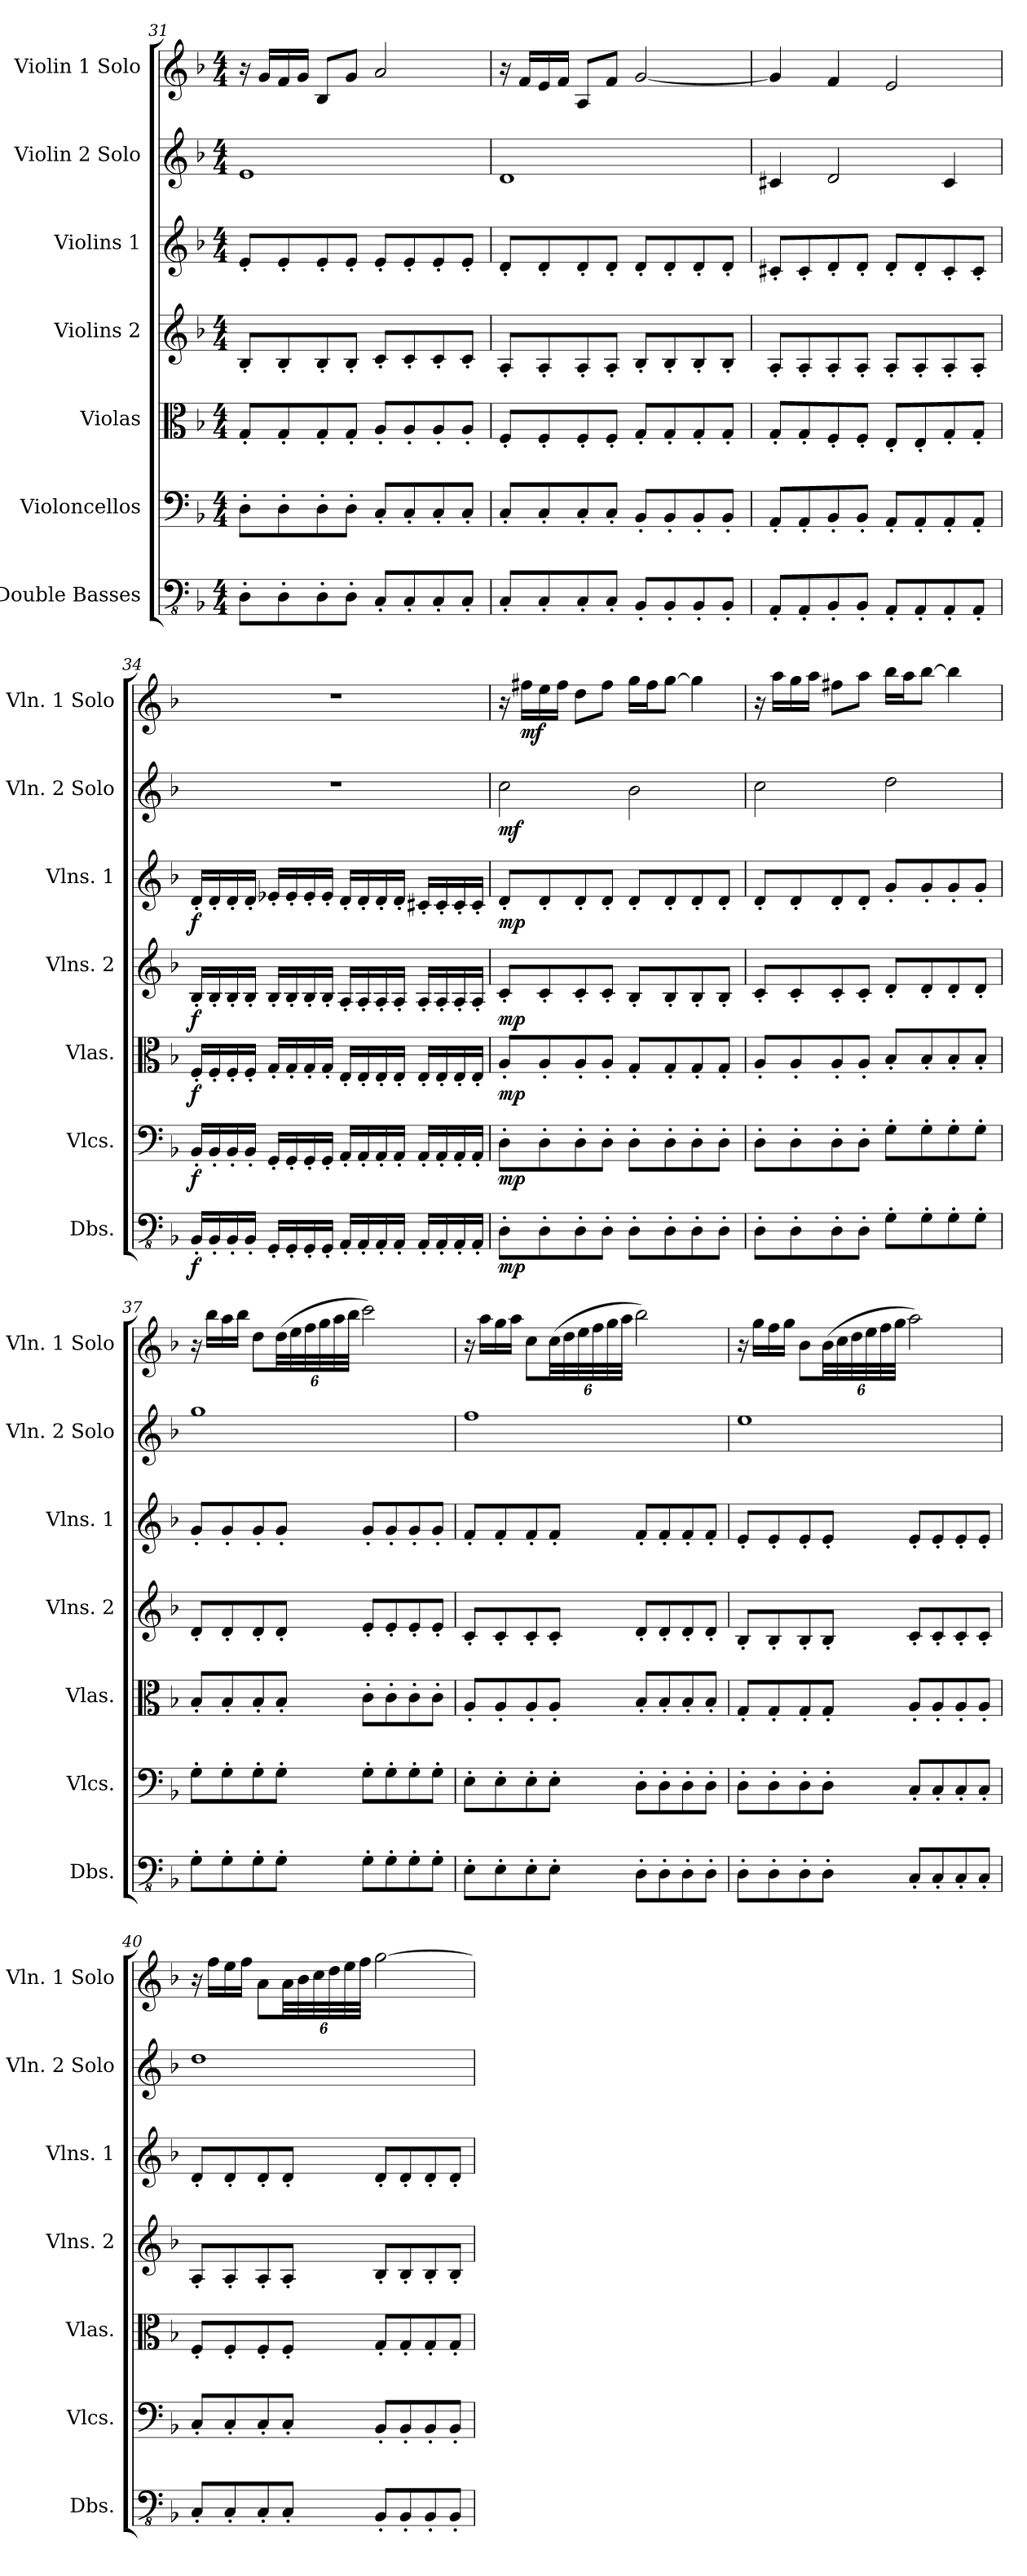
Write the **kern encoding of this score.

**kern	**dynam	**kern	**dynam	**kern	**dynam	**kern	**dynam	**kern	**dynam	**kern	**dynam	**kern	**dynam
*part7	*part7	*part6	*part6	*part5	*part5	*part4	*part4	*part3	*part3	*part2	*part2	*part1	*part1
*staff7	*staff7	*staff6	*staff6	*staff5	*staff5	*staff4	*staff4	*staff3	*staff3	*staff2	*staff2	*staff1	*staff1
*I"Double Basses	*	*I"Violoncellos	*	*I"Violas	*	*I"Violins 2	*	*I"Violins 1	*	*I"Violin 2 Solo	*	*I"Violin 1 Solo	*
*I'Dbs.	*	*I'Vlcs.	*	*I'Vlas.	*	*I'Vlns. 2	*	*I'Vlns. 1	*	*I'Vln. 2 Solo	*	*I'Vln. 1 Solo	*
*clefFv4	*	*clefF4	*	*clefC3	*	*clefG2	*	*clefG2	*	*clefG2	*	*clefG2	*
*k[b-]	*	*k[b-]	*	*k[b-]	*	*k[b-]	*	*k[b-]	*	*k[b-]	*	*k[b-]	*
*M4/4	*	*M4/4	*	*M4/4	*	*M4/4	*	*M4/4	*	*M4/4	*	*M4/4	*
=31	=31	=31	=31	=31	=31	=31	=31	=31	=31	=31	=31	=31	=31
8DD'\L	.	8D'\L	.	8G'/L	.	8B-'/L	.	8e'/L	.	1e	.	16r	.
.	.	.	.	.	.	.	.	.	.	.	.	16g/LL	.
8DD'\	.	8D'\	.	8G'/	.	8B-'/	.	8e'/	.	.	.	16f/	.
.	.	.	.	.	.	.	.	.	.	.	.	16g/JJ	.
8DD'\	.	8D'\	.	8G'/	.	8B-'/	.	8e'/	.	.	.	8B-/L	.
8DD'\J	.	8D'\J	.	8G'/J	.	8B-'/J	.	8e'/J	.	.	.	8g/J	.
8CC'/L	.	8C'/L	.	8A'/L	.	8c'/L	.	8e'/L	.	.	.	2a/	.
8CC'/	.	8C'/	.	8A'/	.	8c'/	.	8e'/	.	.	.	.	.
8CC'/	.	8C'/	.	8A'/	.	8c'/	.	8e'/	.	.	.	.	.
8CC'/J	.	8C'/J	.	8A'/J	.	8c'/J	.	8e'/J	.	.	.	.	.
=32	=32	=32	=32	=32	=32	=32	=32	=32	=32	=32	=32	=32	=32
8CC'/L	.	8C'/L	.	8F'/L	.	8A'/L	.	8d'/L	.	1d	.	16r	.
.	.	.	.	.	.	.	.	.	.	.	.	16f/LL	.
8CC'/	.	8C'/	.	8F'/	.	8A'/	.	8d'/	.	.	.	16e/	.
.	.	.	.	.	.	.	.	.	.	.	.	16f/JJ	.
8CC'/	.	8C'/	.	8F'/	.	8A'/	.	8d'/	.	.	.	8A/L	.
8CC'/J	.	8C'/J	.	8F'/J	.	8A'/J	.	8d'/J	.	.	.	8f/J	.
8BBB-'/L	.	8BB-'/L	.	8G'/L	.	8B-'/L	.	8d'/L	.	.	.	[2g/	.
8BBB-'/	.	8BB-'/	.	8G'/	.	8B-'/	.	8d'/	.	.	.	.	.
8BBB-'/	.	8BB-'/	.	8G'/	.	8B-'/	.	8d'/	.	.	.	.	.
8BBB-'/J	.	8BB-'/J	.	8G'/J	.	8B-'/J	.	8d'/J	.	.	.	.	.
=33	=33	=33	=33	=33	=33	=33	=33	=33	=33	=33	=33	=33	=33
8AAA'/L	.	8AA'/L	.	8G'/L	.	8A'/L	.	8c#X'/L	.	4c#X/	.	4g/]	.
8AAA'/	.	8AA'/	.	8G'/	.	8A'/	.	8c#'/	.	.	.	.	.
8BBB-'/	.	8BB-'/	.	8F'/	.	8A'/	.	8d'/	.	2d/	.	4f/	.
8BBB-'/J	.	8BB-'/J	.	8F'/J	.	8A'/J	.	8d'/J	.	.	.	.	.
8AAA'/L	.	8AA'/L	.	8E'/L	.	8A'/L	.	8d'/L	.	.	.	2e/	.
8AAA'/	.	8AA'/	.	8E'/	.	8A'/	.	8d'/	.	.	.	.	.
8AAA'/	.	8AA'/	.	8G'/	.	8A'/	.	8c#'/	.	4c#/	.	.	.
8AAA'/J	.	8AA'/J	.	8G'/J	.	8A'/J	.	8c#'/J	.	.	.	.	.
!!LO:PB:g=z
=34	=34	=34	=34	=34	=34	=34	=34	=34	=34	=34	=34	=34	=34
!	!LO:DY:b	!	!LO:DY:b	!	!LO:DY:b	!	!LO:DY:b	!	!LO:DY:b	!	!	!	!
16BBB-'/LL	f	16BB-'/LL	f	16F'/LL	f	16B-'/LL	f	16d'/LL	f	1r	.	1r	.
16BBB-'/	.	16BB-'/	.	16F'/	.	16B-'/	.	16d'/	.	.	.	.	.
16BBB-'/	.	16BB-'/	.	16F'/	.	16B-'/	.	16d'/	.	.	.	.	.
16BBB-'/JJ	.	16BB-'/JJ	.	16F'/JJ	.	16B-'/JJ	.	16d'/JJ	.	.	.	.	.
16GGG'/LL	.	16GG'/LL	.	16G'/LL	.	16B-'/LL	.	16e-X'/LL	.	.	.	.	.
16GGG'/	.	16GG'/	.	16G'/	.	16B-'/	.	16e-'/	.	.	.	.	.
16GGG'/	.	16GG'/	.	16G'/	.	16B-'/	.	16e-'/	.	.	.	.	.
16GGG'/JJ	.	16GG'/JJ	.	16G'/JJ	.	16B-'/JJ	.	16e-'/JJ	.	.	.	.	.
16AAA'/LL	.	16AA'/LL	.	16E'/LL	.	16A'/LL	.	16d'/LL	.	.	.	.	.
16AAA'/	.	16AA'/	.	16E'/	.	16A'/	.	16d'/	.	.	.	.	.
16AAA'/	.	16AA'/	.	16E'/	.	16A'/	.	16d'/	.	.	.	.	.
16AAA'/JJ	.	16AA'/JJ	.	16E'/JJ	.	16A'/JJ	.	16d'/JJ	.	.	.	.	.
16AAA'/LL	.	16AA'/LL	.	16E'/LL	.	16A'/LL	.	16c#X'/LL	.	.	.	.	.
16AAA'/	.	16AA'/	.	16E'/	.	16A'/	.	16c#'/	.	.	.	.	.
16AAA'/	.	16AA'/	.	16E'/	.	16A'/	.	16c#'/	.	.	.	.	.
16AAA'/JJ	.	16AA'/JJ	.	16E'/JJ	.	16A'/JJ	.	16c#'/JJ	.	.	.	.	.
=35	=35	=35	=35	=35	=35	=35	=35	=35	=35	=35	=35	=35	=35
!	!LO:DY:b	!	!LO:DY:b	!	!LO:DY:b	!	!LO:DY:b	!	!LO:DY:b	!	!LO:DY:b	!	!
8DD'\L	mp	8D'\L	mp	8A'/L	mp	8c'/L	mp	8d'/L	mp	2cc\	mf	16r	.
!	!	!	!	!	!	!	!	!	!	!	!	!	!LO:DY:b
.	.	.	.	.	.	.	.	.	.	.	.	16ff#X\LL	mf
8DD'\	.	8D'\	.	8A'/	.	8c'/	.	8d'/	.	.	.	16ee\	.
.	.	.	.	.	.	.	.	.	.	.	.	16ff#\JJ	.
8DD'\	.	8D'\	.	8A'/	.	8c'/	.	8d'/	.	.	.	8dd\L	.
8DD'\J	.	8D'\J	.	8A'/J	.	8c'/J	.	8d'/J	.	.	.	8ff#\J	.
8DD'\L	.	8D'\L	.	8G'/L	.	8B-'/L	.	8d'/L	.	2b-\	.	16gg\LL	.
.	.	.	.	.	.	.	.	.	.	.	.	16ff#\J	.
8DD'\	.	8D'\	.	8G'/	.	8B-'/	.	8d'/	.	.	.	[8gg\J	.
8DD'\	.	8D'\	.	8G'/	.	8B-'/	.	8d'/	.	.	.	4gg\]	.
8DD'\J	.	8D'\J	.	8G'/J	.	8B-'/J	.	8d'/J	.	.	.	.	.
=36	=36	=36	=36	=36	=36	=36	=36	=36	=36	=36	=36	=36	=36
8DD'\L	.	8D'\L	.	8A'/L	.	8c'/L	.	8d'/L	.	2cc\	.	16r	.
.	.	.	.	.	.	.	.	.	.	.	.	16aa\LL	.
8DD'\	.	8D'\	.	8A'/	.	8c'/	.	8d'/	.	.	.	16gg\	.
.	.	.	.	.	.	.	.	.	.	.	.	16aa\JJ	.
8DD'\	.	8D'\	.	8A'/	.	8c'/	.	8d'/	.	.	.	8ff#X\L	.
8DD'\J	.	8D'\J	.	8A'/J	.	8c'/J	.	8d'/J	.	.	.	8aa\J	.
8GG'\L	.	8G'\L	.	8B-'/L	.	8d'/L	.	8g'/L	.	2dd\	.	16bb-\LL	.
.	.	.	.	.	.	.	.	.	.	.	.	16aa\J	.
8GG'\	.	8G'\	.	8B-'/	.	8d'/	.	8g'/	.	.	.	[8bb-\J	.
8GG'\	.	8G'\	.	8B-'/	.	8d'/	.	8g'/	.	.	.	4bb-\]	.
8GG'\J	.	8G'\J	.	8B-'/J	.	8d'/J	.	8g'/J	.	.	.	.	.
!!LO:LB:g=z
=37	=37	=37	=37	=37	=37	=37	=37	=37	=37	=37	=37	=37	=37
8GG'\L	.	8G'\L	.	8B-'/L	.	8d'/L	.	8g'/L	.	1gg	.	16r	.
.	.	.	.	.	.	.	.	.	.	.	.	16bb-\LL	.
8GG'\	.	8G'\	.	8B-'/	.	8d'/	.	8g'/	.	.	.	16aa\	.
.	.	.	.	.	.	.	.	.	.	.	.	16bb-\JJ	.
8GG'\	.	8G'\	.	8B-'/	.	8d'/	.	8g'/	.	.	.	8dd\L	.
*	*	*	*	*	*	*	*	*	*	*	*	*Xbrackettup	*
8GG'\J	.	8G'\J	.	8B-'/J	.	8d'/J	.	8g'/J	.	.	.	(48dd\LL	.
.	.	.	.	.	.	.	.	.	.	.	.	48ee\	.
.	.	.	.	.	.	.	.	.	.	.	.	48ff\	.
.	.	.	.	.	.	.	.	.	.	.	.	48gg\	.
.	.	.	.	.	.	.	.	.	.	.	.	48aa\	.
.	.	.	.	.	.	.	.	.	.	.	.	48bb-\JJJ	.
8GG'\L	.	8G'\L	.	8c'\L	.	8e'/L	.	8g'/L	.	.	.	2ccc\)	.
8GG'\	.	8G'\	.	8c'\	.	8e'/	.	8g'/	.	.	.	.	.
8GG'\	.	8G'\	.	8c'\	.	8e'/	.	8g'/	.	.	.	.	.
8GG'\J	.	8G'\J	.	8c'\J	.	8e'/J	.	8g'/J	.	.	.	.	.
=38	=38	=38	=38	=38	=38	=38	=38	=38	=38	=38	=38	=38	=38
8EE'\L	.	8E'\L	.	8A'/L	.	8c'/L	.	8f'/L	.	1ff	.	16r	.
.	.	.	.	.	.	.	.	.	.	.	.	16aa\LL	.
8EE'\	.	8E'\	.	8A'/	.	8c'/	.	8f'/	.	.	.	16gg\	.
.	.	.	.	.	.	.	.	.	.	.	.	16aa\JJ	.
8EE'\	.	8E'\	.	8A'/	.	8c'/	.	8f'/	.	.	.	8cc\L	.
8EE'\J	.	8E'\J	.	8A'/J	.	8c'/J	.	8f'/J	.	.	.	(48cc\LL	.
.	.	.	.	.	.	.	.	.	.	.	.	48dd\	.
.	.	.	.	.	.	.	.	.	.	.	.	48ee\	.
.	.	.	.	.	.	.	.	.	.	.	.	48ff\	.
.	.	.	.	.	.	.	.	.	.	.	.	48gg\	.
.	.	.	.	.	.	.	.	.	.	.	.	48aa\JJJ	.
8DD'\L	.	8D'\L	.	8B-'/L	.	8d'/L	.	8f'/L	.	.	.	2bb-\)	.
8DD'\	.	8D'\	.	8B-'/	.	8d'/	.	8f'/	.	.	.	.	.
8DD'\	.	8D'\	.	8B-'/	.	8d'/	.	8f'/	.	.	.	.	.
8DD'\J	.	8D'\J	.	8B-'/J	.	8d'/J	.	8f'/J	.	.	.	.	.
=39	=39	=39	=39	=39	=39	=39	=39	=39	=39	=39	=39	=39	=39
8DD'\L	.	8D'\L	.	8G'/L	.	8B-'/L	.	8e'/L	.	1ee	.	16r	.
.	.	.	.	.	.	.	.	.	.	.	.	16gg\LL	.
8DD'\	.	8D'\	.	8G'/	.	8B-'/	.	8e'/	.	.	.	16ff\	.
.	.	.	.	.	.	.	.	.	.	.	.	16gg\JJ	.
8DD'\	.	8D'\	.	8G'/	.	8B-'/	.	8e'/	.	.	.	8b-\L	.
8DD'\J	.	8D'\J	.	8G'/J	.	8B-'/J	.	8e'/J	.	.	.	(48b-\LL	.
.	.	.	.	.	.	.	.	.	.	.	.	48cc\	.
.	.	.	.	.	.	.	.	.	.	.	.	48dd\	.
.	.	.	.	.	.	.	.	.	.	.	.	48ee\	.
.	.	.	.	.	.	.	.	.	.	.	.	48ff\	.
.	.	.	.	.	.	.	.	.	.	.	.	48gg\JJJ	.
8CC'/L	.	8C'/L	.	8A'/L	.	8c'/L	.	8e'/L	.	.	.	2aa\)	.
8CC'/	.	8C'/	.	8A'/	.	8c'/	.	8e'/	.	.	.	.	.
8CC'/	.	8C'/	.	8A'/	.	8c'/	.	8e'/	.	.	.	.	.
8CC'/J	.	8C'/J	.	8A'/J	.	8c'/J	.	8e'/J	.	.	.	.	.
=40	=40	=40	=40	=40	=40	=40	=40	=40	=40	=40	=40	=40	=40
8CC'/L	.	8C'/L	.	8F'/L	.	8A'/L	.	8d'/L	.	1dd	.	16r	.
.	.	.	.	.	.	.	.	.	.	.	.	16ff\LL	.
8CC'/	.	8C'/	.	8F'/	.	8A'/	.	8d'/	.	.	.	16ee\	.
.	.	.	.	.	.	.	.	.	.	.	.	16ff\JJ	.
8CC'/	.	8C'/	.	8F'/	.	8A'/	.	8d'/	.	.	.	8a\L	.
8CC'/J	.	8C'/J	.	8F'/J	.	8A'/J	.	8d'/J	.	.	.	48a\LL	.
.	.	.	.	.	.	.	.	.	.	.	.	48b-\	.
.	.	.	.	.	.	.	.	.	.	.	.	48cc\	.
.	.	.	.	.	.	.	.	.	.	.	.	48dd\	.
.	.	.	.	.	.	.	.	.	.	.	.	48ee\	.
.	.	.	.	.	.	.	.	.	.	.	.	48ff\JJJ	.
8BBB-'/L	.	8BB-'/L	.	8G'/L	.	8B-'/L	.	8d'/L	.	.	.	[2gg\	.
8BBB-'/	.	8BB-'/	.	8G'/	.	8B-'/	.	8d'/	.	.	.	.	.
8BBB-'/	.	8BB-'/	.	8G'/	.	8B-'/	.	8d'/	.	.	.	.	.
8BBB-'/J	.	8BB-'/J	.	8G'/J	.	8B-'/J	.	8d'/J	.	.	.	.	.
=	=	=	=	=	=	=	=	=	=	=	=	=	=
*-	*-	*-	*-	*-	*-	*-	*-	*-	*-	*-	*-	*-	*-
